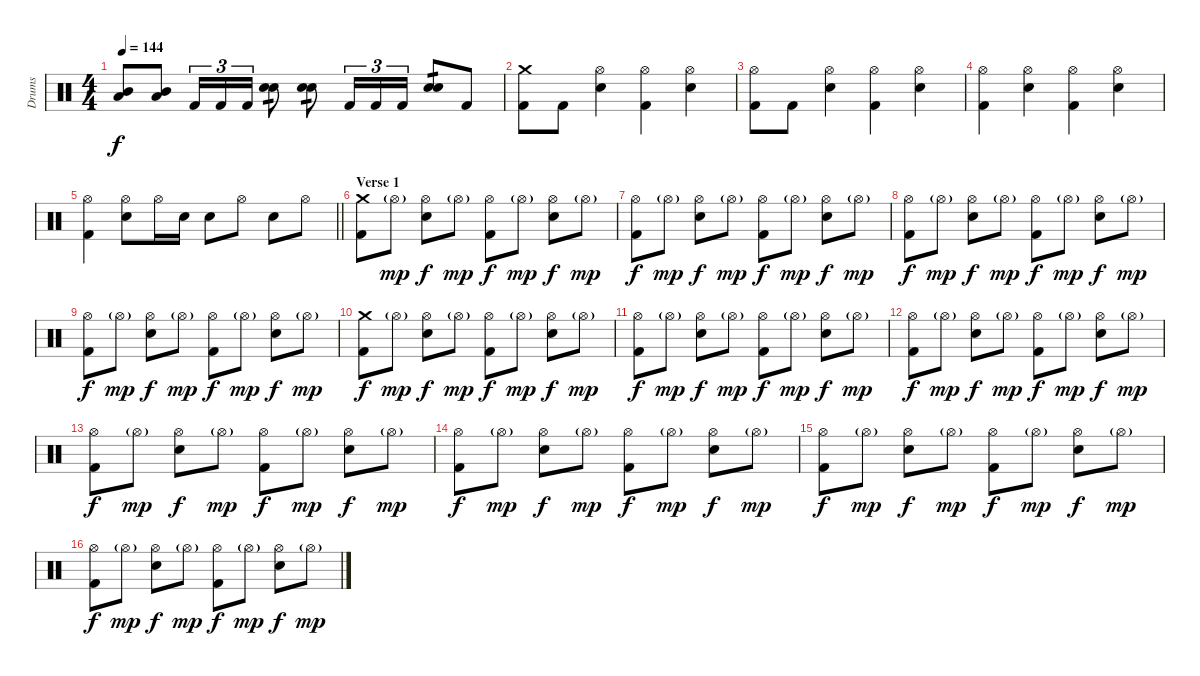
\track ("Drums" "Drums") {instrument percussion}
\staff {score}
\articulation defaults
\ts (4 4)
\tempo 144
\clef neutral
\ks c
("Mid Tom (hit)" "Low Floor Tom (hit)").8{dy f} ("Mid Tom (hit)" "Low Floor Tom (hit)").8 "Kick (hit) 2".16{tu (3 2)} "Kick (hit) 2".16{tu (3 2)} "Kick (hit) 2".16{tu (3 2)} ("Snare (hit) 2" "Snare (hit) 2").8{tp 1} ("Snare (hit) 2" "Snare (hit) 2").8{tp 1} "Kick (hit) 2".16{tu (3 2)} "Kick (hit) 2".16{tu (3 2)} "Kick (hit) 2".16{tu (3 2)} ("Snare (hit) 2" "Snare (hit) 2").8{tp 1} "Kick (hit) 2".8 |
("Crash medium (hit)" "Kick (hit) 2").8 "Kick (hit) 2".8 ("Hi-Hat (open)" "Snare (hit) 2").4 ("Hi-Hat (open)" "Kick (hit) 2").4 ("Hi-Hat (open)" "Snare (hit) 2").4 |
("Hi-Hat (open)" "Kick (hit) 2").8 "Kick (hit) 2".8 ("Hi-Hat (open)" "Snare (hit) 2").4 ("Hi-Hat (open)" "Kick (hit) 2").4 ("Hi-Hat (open)" "Snare (hit) 2").4 |
("Hi-Hat (open)" "Kick (hit) 2").4 ("Hi-Hat (open)" "Snare (hit) 2").4 ("Hi-Hat (open)" "Kick (hit) 2").4 ("Hi-Hat (open)" "Snare (hit) 2").4 |
\barLineRight lightlight
("Hi-Hat (open)" "Kick (hit) 2").4 ("Hi-Hat (open)" "Snare (hit) 2").8 "Hi-Hat (open)".16 "Snare (hit) 2".16 "Snare (hit) 2".8 "Hi-Hat (open)".8 "Snare (hit) 2".8 "Hi-Hat (open)".8 |
\section ("" "Verse 1")
("Crash medium (hit)" "Kick (hit) 2").8 "Hi-Hat (open)"{g}.8{dy mp} ("Hi-Hat (open)" "Snare (hit) 2").8{dy f} "Hi-Hat (open)"{g}.8{dy mp} ("Hi-Hat (open)" "Kick (hit) 2").8{dy f} "Hi-Hat (open)"{g}.8{dy mp} ("Hi-Hat (open)" "Snare (hit) 2").8{dy f} "Hi-Hat (open)"{g}.8{dy mp} |
("Hi-Hat (open)" "Kick (hit) 2").8{dy f} "Hi-Hat (open)"{g}.8{dy mp} ("Hi-Hat (open)" "Snare (hit) 2").8{dy f} "Hi-Hat (open)"{g}.8{dy mp} ("Hi-Hat (open)" "Kick (hit) 2").8{dy f} "Hi-Hat (open)"{g}.8{dy mp} ("Hi-Hat (open)" "Snare (hit) 2").8{dy f} "Hi-Hat (open)"{g}.8{dy mp} |
("Hi-Hat (open)" "Kick (hit) 2").8{dy f} "Hi-Hat (open)"{g}.8{dy mp} ("Hi-Hat (open)" "Snare (hit) 2").8{dy f} "Hi-Hat (open)"{g}.8{dy mp} ("Hi-Hat (open)" "Kick (hit) 2").8{dy f} "Hi-Hat (open)"{g}.8{dy mp} ("Hi-Hat (open)" "Snare (hit) 2").8{dy f} "Hi-Hat (open)"{g}.8{dy mp} |
("Hi-Hat (open)" "Kick (hit) 2").8{dy f} "Hi-Hat (open)"{g}.8{dy mp} ("Hi-Hat (open)" "Snare (hit) 2").8{dy f} "Hi-Hat (open)"{g}.8{dy mp} ("Hi-Hat (open)" "Kick (hit) 2").8{dy f} "Hi-Hat (open)"{g}.8{dy mp} ("Hi-Hat (open)" "Snare (hit) 2").8{dy f} "Hi-Hat (open)"{g}.8{dy mp} |
("Crash medium (hit)" "Kick (hit) 2").8{dy f} "Hi-Hat (open)"{g}.8{dy mp} ("Hi-Hat (open)" "Snare (hit) 2").8{dy f} "Hi-Hat (open)"{g}.8{dy mp} ("Hi-Hat (open)" "Kick (hit) 2").8{dy f} "Hi-Hat (open)"{g}.8{dy mp} ("Hi-Hat (open)" "Snare (hit) 2").8{dy f} "Hi-Hat (open)"{g}.8{dy mp} |
("Hi-Hat (open)" "Kick (hit) 2").8{dy f} "Hi-Hat (open)"{g}.8{dy mp} ("Hi-Hat (open)" "Snare (hit) 2").8{dy f} "Hi-Hat (open)"{g}.8{dy mp} ("Hi-Hat (open)" "Kick (hit) 2").8{dy f} "Hi-Hat (open)"{g}.8{dy mp} ("Hi-Hat (open)" "Snare (hit) 2").8{dy f} "Hi-Hat (open)"{g}.8{dy mp} |
("Hi-Hat (open)" "Kick (hit) 2").8{dy f} "Hi-Hat (open)"{g}.8{dy mp} ("Hi-Hat (open)" "Snare (hit) 2").8{dy f} "Hi-Hat (open)"{g}.8{dy mp} ("Hi-Hat (open)" "Kick (hit) 2").8{dy f} "Hi-Hat (open)"{g}.8{dy mp} ("Hi-Hat (open)" "Snare (hit) 2").8{dy f} "Hi-Hat (open)"{g}.8{dy mp} |
("Hi-Hat (open)" "Kick (hit) 2").8{dy f} "Hi-Hat (open)"{g}.8{dy mp} ("Hi-Hat (open)" "Snare (hit) 2").8{dy f} "Hi-Hat (open)"{g}.8{dy mp} ("Hi-Hat (open)" "Kick (hit) 2").8{dy f} "Hi-Hat (open)"{g}.8{dy mp} ("Hi-Hat (open)" "Snare (hit) 2").8{dy f} "Hi-Hat (open)"{g}.8{dy mp} |
("Hi-Hat (open)" "Kick (hit) 2").8{dy f} "Hi-Hat (open)"{g}.8{dy mp} ("Hi-Hat (open)" "Snare (hit) 2").8{dy f} "Hi-Hat (open)"{g}.8{dy mp} ("Hi-Hat (open)" "Kick (hit) 2").8{dy f} "Hi-Hat (open)"{g}.8{dy mp} ("Hi-Hat (open)" "Snare (hit) 2").8{dy f} "Hi-Hat (open)"{g}.8{dy mp} |
("Hi-Hat (open)" "Kick (hit) 2").8{dy f} "Hi-Hat (open)"{g}.8{dy mp} ("Hi-Hat (open)" "Snare (hit) 2").8{dy f} "Hi-Hat (open)"{g}.8{dy mp} ("Hi-Hat (open)" "Kick (hit) 2").8{dy f} "Hi-Hat (open)"{g}.8{dy mp} ("Hi-Hat (open)" "Snare (hit) 2").8{dy f} "Hi-Hat (open)"{g}.8{dy mp} |
("Hi-Hat (open)" "Kick (hit) 2").8{dy f} "Hi-Hat (open)"{g}.8{dy mp} ("Hi-Hat (open)" "Snare (hit) 2").8{dy f} "Hi-Hat (open)"{g}.8{dy mp} ("Hi-Hat (open)" "Kick (hit) 2").8{dy f} "Hi-Hat (open)"{g}.8{dy mp} ("Hi-Hat (open)" "Snare (hit) 2").8{dy f} "Hi-Hat (open)"{g}.8{dy mp}
